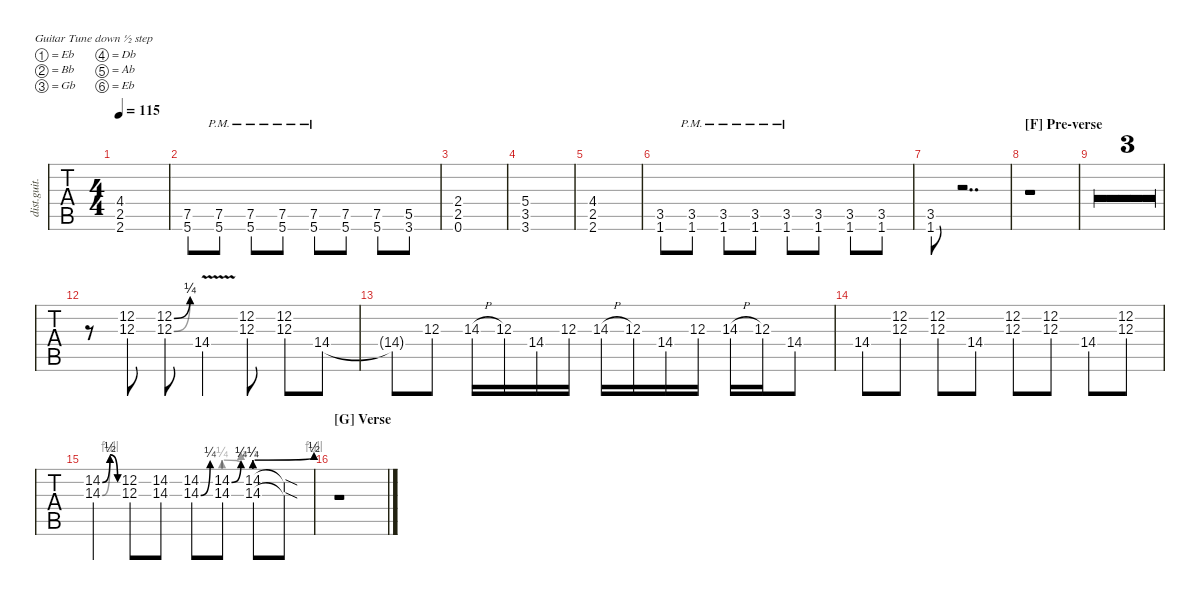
\defaultSystemsLayout 4
\hideDynamics
\bracketExtendMode nobrackets
\otherSystemsTrackNameOrientation horizontal
\track ("Rhythm Guitar 2 (James)" "dist.guit.") {multiBarRest instrument distortionguitar}
\staff {tabs}
\tuning (Eb4 Bb3 Gb3 Db3 Ab2 Eb2)
\ts (4 4)
\tempo 115
\clef g2
\ks c
(2.5{acc #} 4.4 2.6).1{dy mf} |
(7.5{acc #} 5.6{acc #}).8 (7.5{pm acc #} 5.6{pm acc #}).8 (7.5{pm acc #} 5.6{pm acc #}).8 (7.5{pm acc #} 5.6{pm acc #}).8 (7.5{pm acc #} 5.6{pm acc #}).8 (7.5{acc #} 5.6{acc #}).8 (7.5{acc #} 5.6{acc #}).8 (3.6{acc #} 5.5{acc #}).8 |
(0.6{acc #} 2.5{acc #} 2.4{acc #}).1 |
(3.6{acc #} 3.5 5.4{acc #}).1 |
(2.6 2.5{acc #} 4.4).1 |
(1.6 3.5).8 (1.6{pm} 3.5{pm}).8 (1.6{pm} 3.5{pm}).8 (1.6{pm} 3.5{pm}).8 (1.6{pm} 3.5{pm}).8 (1.6 3.5).8 (1.6 3.5).8 (1.6 3.5).8 |
(1.6 3.5).8 r.2{dd} |
\section ("F" "Pre-verse")
r.1 |
r.1 |
r.1 |
r.1 |
r.8 (12.2{acc #} 12.3{acc #}).8 (12.2{be (bend 0 0 36 1) acc #} 12.3{be (bend 0 0 37.8 1) acc #}).8 14.4{v acc #}.4 (12.2{acc #} 12.3{acc #}).8 (12.2{acc #} 12.3{acc #}).8 14.4{acc #}.8 |
14.4{t acc #}.8 12.3{acc #}.8 14.3{h acc #}.16 12.3{acc #}.16 14.4{acc #}.16 12.3{acc #}.16 14.3{h acc #}.16 12.3{acc #}.16 14.4{acc #}.16 12.3{acc #}.16 14.3{h acc #}.16 12.3{acc #}.16 14.4{acc #}.8 |
14.4{acc #}.8 (12.3{acc #} 12.2{acc #}).8 (12.3{acc #} 12.2{acc #}).8 14.4{acc #}.8 (12.3{acc #} 12.2{acc #}).8 (12.3{acc #} 12.2{acc #}).8 14.4{acc #}.8 (12.3{acc #} 12.2{acc #}).8 |
(14.3{be (bendrelease 0 0 12 4 24.599999999999998 4 37.8 0) acc #} 14.2{be (bendrelease 0 0 9 2 20.4 2 30.599999999999998 0)}).4 (12.3{acc #} 12.2{acc #}).8 (14.3{acc #} 14.2).8 (14.3{be (bend 21.599999999999998 0 54 1) acc #} 14.2).8 (14.3{be (prebendbend 0 1 46.8 2) acc #} 14.2{be (bend 0 0 47.4 1)}).8 (14.3{be (prebendbend 0 2 33 4)} 14.2{be (prebendbend 0 1 42 2)}).8 (14.3{sod t} 14.2{sod t}).8 |
\section ("G" "Verse")
r.1
